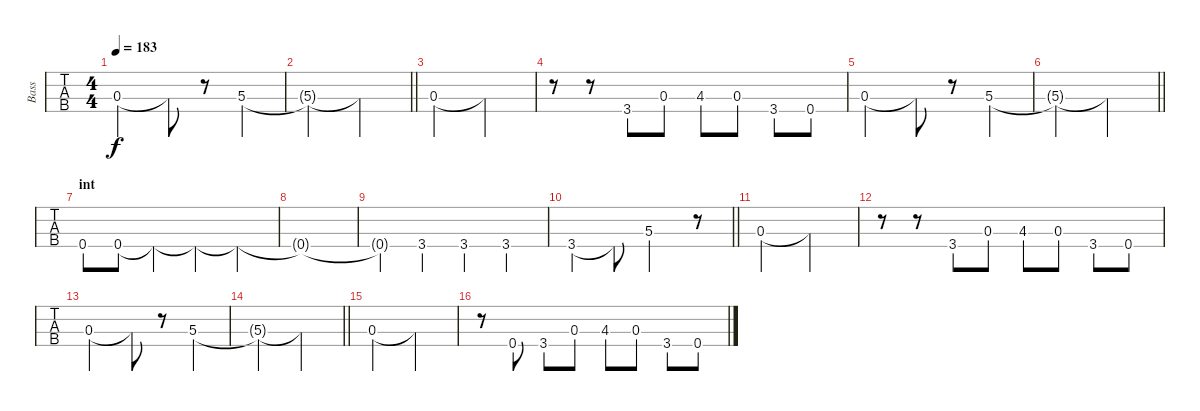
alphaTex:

\track ("Bass" "Bass") {instrument electricbassfinger}
\staff {tabs}
\tuning (G2 D2 A1 E1) {hide}
\ts (4 4)
\tempo 183
\clef f4
\ks c
0.3.2{dy f} 0.3{t}.8 r.8 5.3.4 |
\barLineRight lightlight
5.3{t}.2 5.3{t}.2 |
0.3.2 0.3{t}.2 |
r.8 r.8 3.4.8 0.3.8 4.3.8 0.3.8 3.4.8 0.4.8 |
0.3.2 0.3{t}.8 r.8 5.3.4 |
\barLineRight lightlight
5.3{t}.2 5.3{t}.2 |
\section ("" "int")
0.4.8 0.4.8 0.4{t}.4 0.4{t}.4 0.4{t}.4 |
0.4{t}.1 |
0.4{t}.4 3.4.4 3.4.4 3.4.4 |
\barLineRight lightlight
3.4.4 3.4{t}.8 5.3.2 r.8 |
0.3.2 0.3{t}.2 |
r.8 r.8 3.4.8 0.3.8 4.3.8 0.3.8 3.4.8 0.4.8 |
0.3.2 0.3{t}.8 r.8 5.3.4 |
\barLineRight lightlight
5.3{t}.2 5.3{t}.2 |
0.3.2 0.3{t}.2 |
r.8 0.4.8 3.4.8 0.3.8 4.3.8 0.3.8 3.4.8 0.4.8
